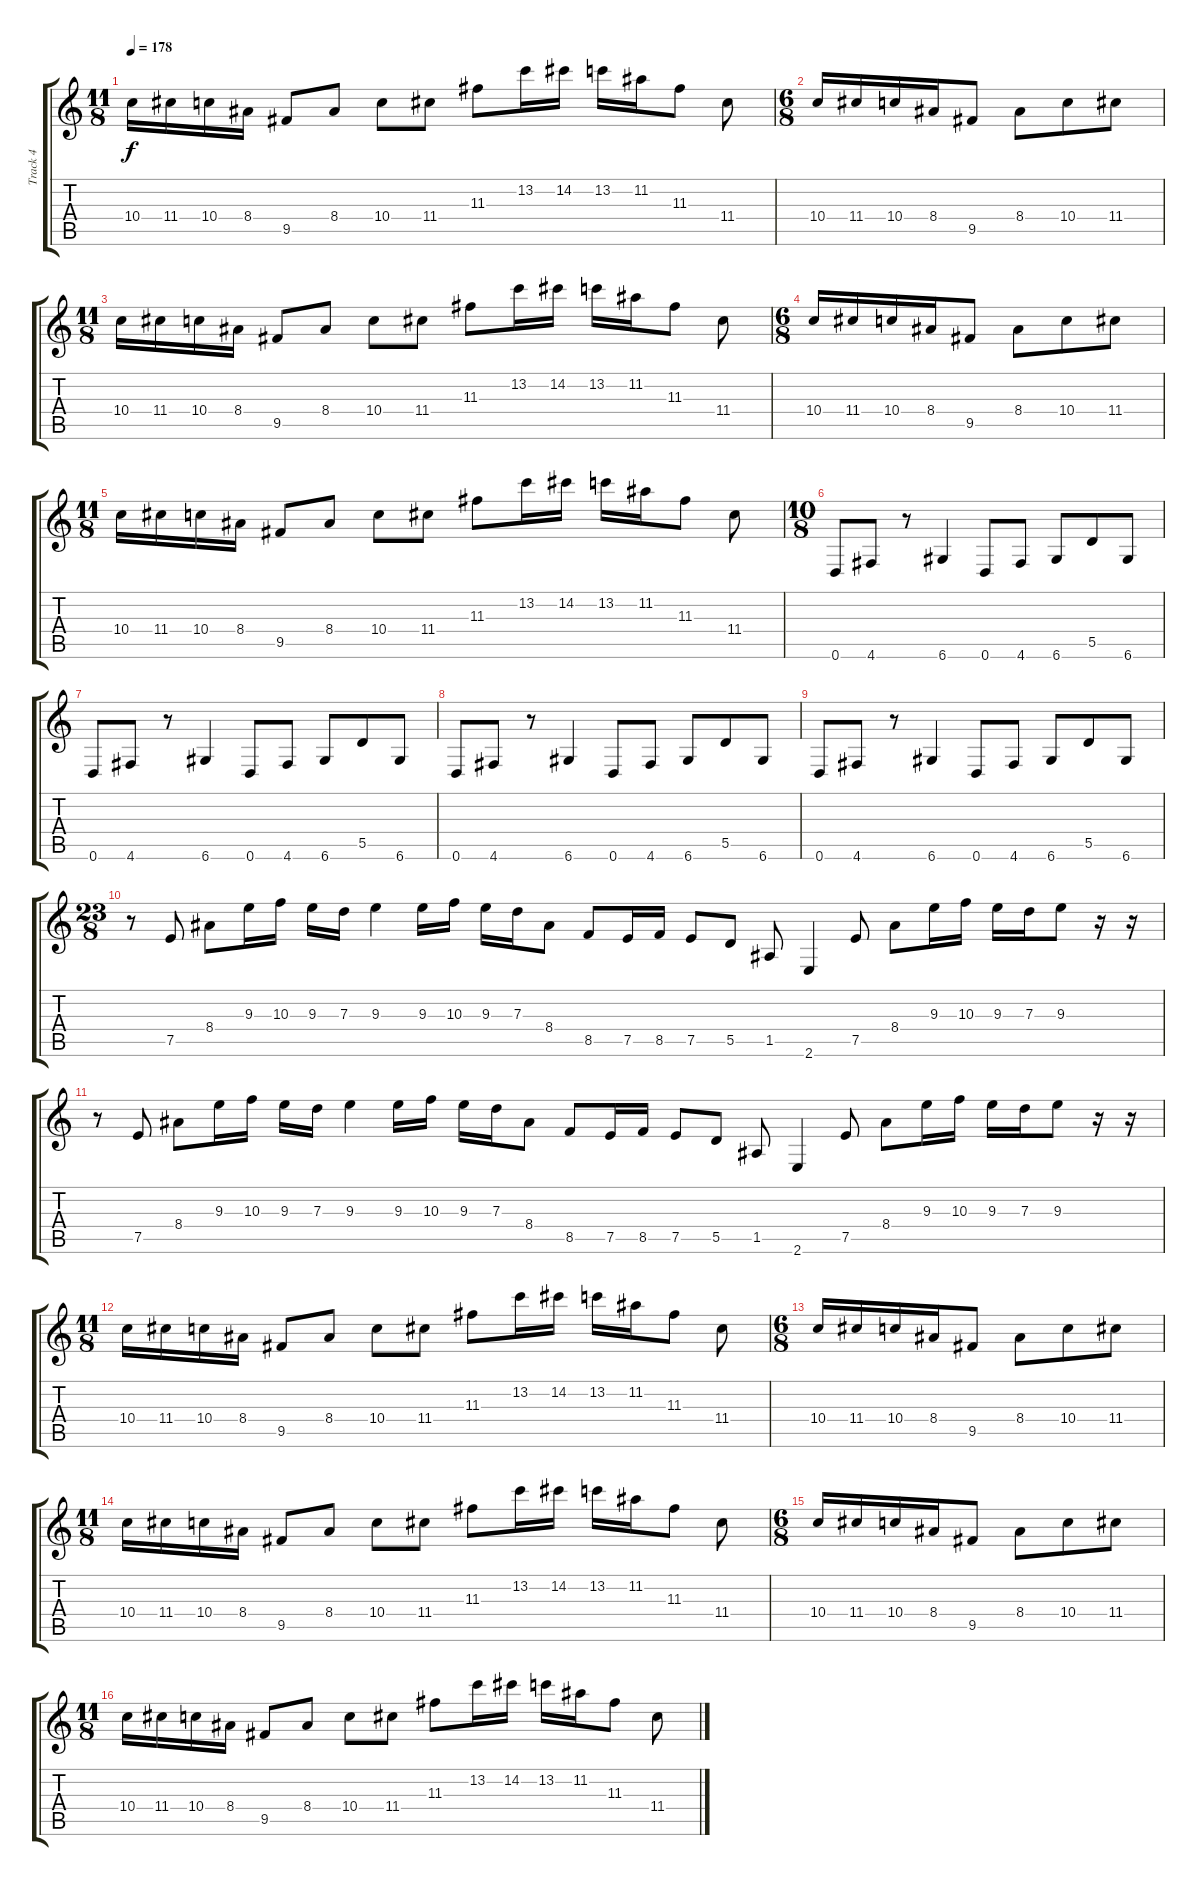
\track ("Track 4" "Track 4") {instrument distortionguitar}
\staff {score tabs}
\tuning (E4 B3 G3 D3 A2 D2) {hide}
\ts (11 8)
\tempo 178
\clef g2
\ks c
10.4.16{dy f} 11.4.16 10.4.16 8.4.16 9.5.8 8.4.8 10.4.8 11.4.8 11.3.8 13.2.16 14.2.16 13.2.16 11.2.16 11.3.8 11.4.8 |
\ts (6 8)
10.4.16 11.4.16 10.4.16 8.4.16 9.5.8 8.4.8 10.4.8 11.4.8 |
\ts (11 8)
10.4.16 11.4.16 10.4.16 8.4.16 9.5.8 8.4.8 10.4.8 11.4.8 11.3.8 13.2.16 14.2.16 13.2.16 11.2.16 11.3.8 11.4.8 |
\ts (6 8)
10.4.16 11.4.16 10.4.16 8.4.16 9.5.8 8.4.8 10.4.8 11.4.8 |
\ts (11 8)
10.4.16 11.4.16 10.4.16 8.4.16 9.5.8 8.4.8 10.4.8 11.4.8 11.3.8 13.2.16 14.2.16 13.2.16 11.2.16 11.3.8 11.4.8 |
\ts (10 8)
0.6.8 4.6.8 r.8 6.6.4 0.6.8 4.6.8 6.6.8 5.5.8 6.6.8 |
0.6.8 4.6.8 r.8 6.6.4 0.6.8 4.6.8 6.6.8 5.5.8 6.6.8 |
0.6.8 4.6.8 r.8 6.6.4 0.6.8 4.6.8 6.6.8 5.5.8 6.6.8 |
0.6.8 4.6.8 r.8 6.6.4 0.6.8 4.6.8 6.6.8 5.5.8 6.6.8 |
\ts (23 8)
r.8 7.5.8 8.4.8 9.3.16 10.3.16 9.3.16 7.3.16 9.3.4 9.3.16 10.3.16 9.3.16 7.3.16 8.4.8 8.5.8 7.5.16 8.5.16 7.5.8 5.5.8 1.5.8 2.6.4 7.5.8 8.4.8 9.3.16 10.3.16 9.3.16 7.3.16 9.3.8 r.16 r.16 |
r.8 7.5.8 8.4.8 9.3.16 10.3.16 9.3.16 7.3.16 9.3.4 9.3.16 10.3.16 9.3.16 7.3.16 8.4.8 8.5.8 7.5.16 8.5.16 7.5.8 5.5.8 1.5.8 2.6.4 7.5.8 8.4.8 9.3.16 10.3.16 9.3.16 7.3.16 9.3.8 r.16 r.16 |
\ts (11 8)
10.4.16 11.4.16 10.4.16 8.4.16 9.5.8 8.4.8 10.4.8 11.4.8 11.3.8 13.2.16 14.2.16 13.2.16 11.2.16 11.3.8 11.4.8 |
\ts (6 8)
10.4.16 11.4.16 10.4.16 8.4.16 9.5.8 8.4.8 10.4.8 11.4.8 |
\ts (11 8)
10.4.16 11.4.16 10.4.16 8.4.16 9.5.8 8.4.8 10.4.8 11.4.8 11.3.8 13.2.16 14.2.16 13.2.16 11.2.16 11.3.8 11.4.8 |
\ts (6 8)
10.4.16 11.4.16 10.4.16 8.4.16 9.5.8 8.4.8 10.4.8 11.4.8 |
\ts (11 8)
10.4.16 11.4.16 10.4.16 8.4.16 9.5.8 8.4.8 10.4.8 11.4.8 11.3.8 13.2.16 14.2.16 13.2.16 11.2.16 11.3.8 11.4.8
